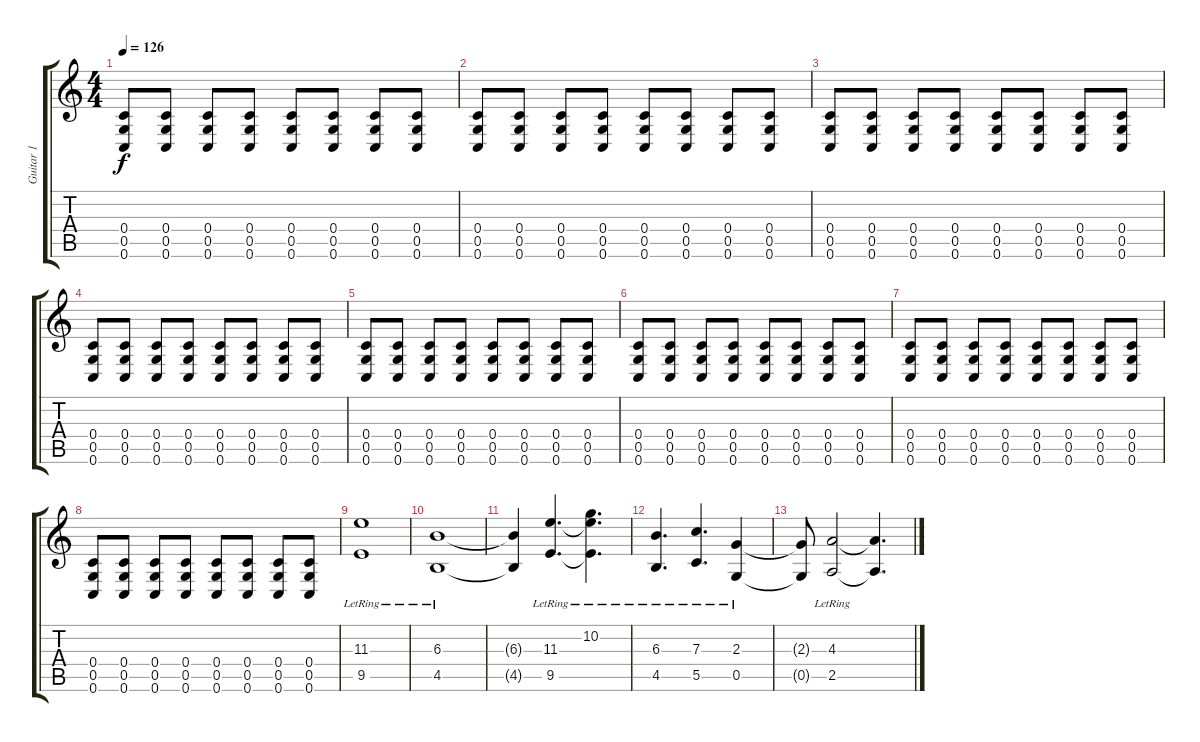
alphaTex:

\track ("Guitar 1" "Guitar 1") {instrument electricguitarjazz}
\staff {score tabs}
\tuning (D4 A3 F3 C3 G2 C2) {hide}
\ts (4 4)
\tempo 126
\clef g2
\ks c
(0.4 0.5 0.6).8{dy f} (0.4 0.5 0.6).8 (0.4 0.5 0.6).8 (0.4 0.5 0.6).8 (0.4 0.5 0.6).8 (0.4 0.5 0.6).8 (0.4 0.5 0.6).8 (0.4 0.5 0.6).8 |
(0.4 0.5 0.6).8 (0.4 0.5 0.6).8 (0.4 0.5 0.6).8 (0.4 0.5 0.6).8 (0.4 0.5 0.6).8 (0.4 0.5 0.6).8 (0.4 0.5 0.6).8 (0.4 0.5 0.6).8 |
(0.4 0.5 0.6).8 (0.4 0.5 0.6).8 (0.4 0.5 0.6).8 (0.4 0.5 0.6).8 (0.4 0.5 0.6).8 (0.4 0.5 0.6).8 (0.4 0.5 0.6).8 (0.4 0.5 0.6).8 |
(0.4 0.5 0.6).8 (0.4 0.5 0.6).8 (0.4 0.5 0.6).8 (0.4 0.5 0.6).8 (0.4 0.5 0.6).8 (0.4 0.5 0.6).8 (0.4 0.5 0.6).8 (0.4 0.5 0.6).8 |
(0.4 0.5 0.6).8 (0.4 0.5 0.6).8 (0.4 0.5 0.6).8 (0.4 0.5 0.6).8 (0.4 0.5 0.6).8 (0.4 0.5 0.6).8 (0.4 0.5 0.6).8 (0.4 0.5 0.6).8 |
(0.4 0.5 0.6).8 (0.4 0.5 0.6).8 (0.4 0.5 0.6).8 (0.4 0.5 0.6).8 (0.4 0.5 0.6).8 (0.4 0.5 0.6).8 (0.4 0.5 0.6).8 (0.4 0.5 0.6).8 |
(0.4 0.5 0.6).8 (0.4 0.5 0.6).8 (0.4 0.5 0.6).8 (0.4 0.5 0.6).8 (0.4 0.5 0.6).8 (0.4 0.5 0.6).8 (0.4 0.5 0.6).8 (0.4 0.5 0.6).8 |
(0.4 0.5 0.6).8 (0.4 0.5 0.6).8 (0.4 0.5 0.6).8 (0.4 0.5 0.6).8 (0.4 0.5 0.6).8 (0.4 0.5 0.6).8 (0.4 0.5 0.6).8 (0.4 0.5 0.6).8 |
(11.3{lr} 9.5{lr}).1{instrument electricguitarjazz} |
(6.3{lr} 4.5{lr}).1 |
(6.3{t} 4.5{t}).4 (11.3{lr} 9.5{lr}).4{d} (10.2{lr} 11.3{t} 9.5{t}).4{d} |
(6.3{lr} 4.5{lr}).4{d} (7.3{lr} 5.5{lr}).4{d} (2.3{lr} 0.5{lr}).4 |
(2.3{t} 0.5{t}).8 (4.3{lr} 2.5{lr}).2 (4.3{t} 2.5{t}).4{d}
